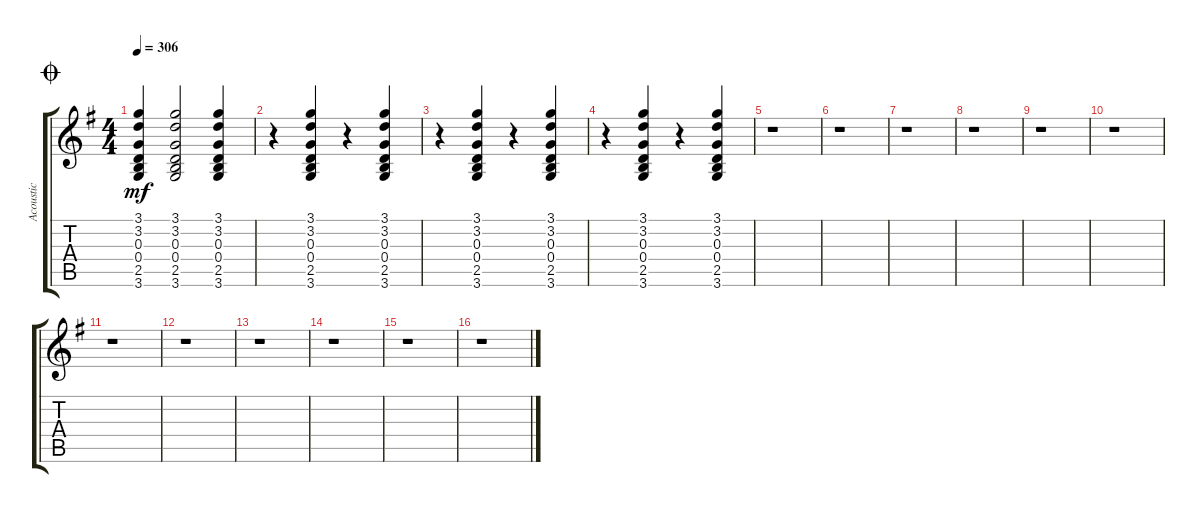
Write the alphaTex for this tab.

\track ("Acoustic" "Acoustic") {instrument acousticguitarsteel}
\staff {score tabs}
\tuning (E4 B3 G3 D3 A2 E2) {hide}
\ts (4 4)
\jump coda
\tempo 306
\clef g2
\ks g
(3.1{t} 3.2{t} 0.3{t} 0.4{t} 2.5{t} 3.6{t}).4{dy mf} (3.1 3.2 0.3 0.4 2.5 3.6).2 (3.1 3.2 0.3 0.4 2.5 3.6).4 |
r.4 (3.1 3.2 0.3 0.4 2.5 3.6).4 r.4 (3.1 3.2 0.3 0.4 2.5 3.6).4 |
r.4 (3.1 3.2 0.3 0.4 2.5 3.6).4 r.4 (3.1 3.2 0.3 0.4 2.5 3.6).4 |
r.4 (3.1 3.2 0.3 0.4 2.5 3.6).4 r.4 (3.1 3.2 0.3 0.4 2.5 3.6).4 |
r.1 |
r.1 |
r.1 |
r.1 |
r.1 |
r.1 |
r.1 |
r.1 |
r.1 |
r.1 |
r.1 |
r.1
